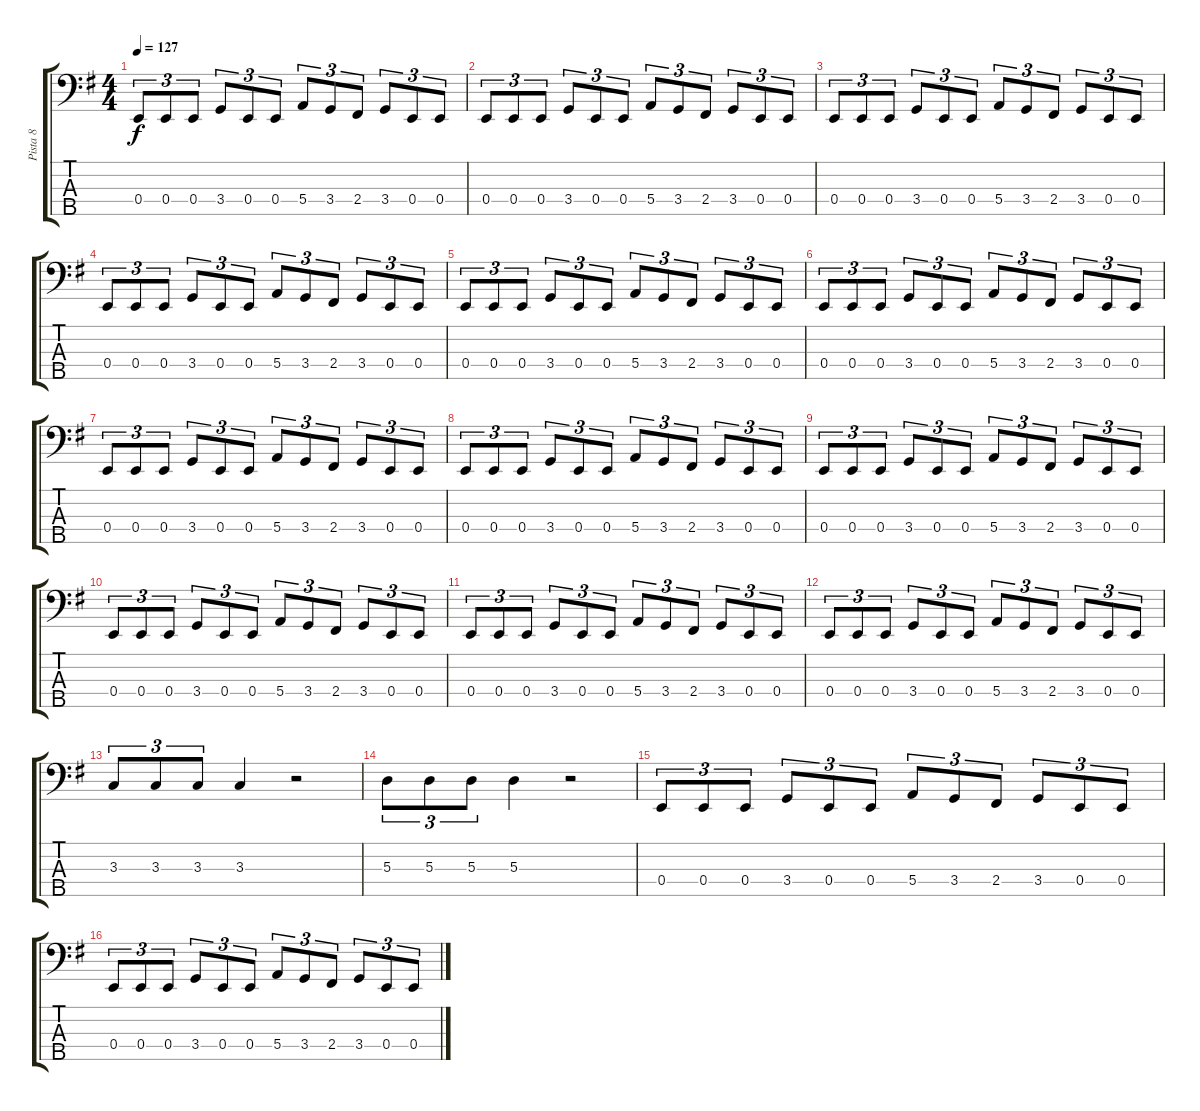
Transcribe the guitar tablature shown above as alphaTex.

\track ("Pista 8" "Pista 8") {instrument electricbassfinger}
\staff {score tabs}
\tuning (G2 D2 A1 E1 B0) {hide}
\ts (4 4)
\tempo 127
\clef f4
\ks eminor
0.4.8{tu (3 2) dy f} 0.4.8{tu (3 2)} 0.4.8{tu (3 2)} 3.4.8{tu (3 2)} 0.4.8{tu (3 2)} 0.4.8{tu (3 2)} 5.4.8{tu (3 2)} 3.4.8{tu (3 2)} 2.4.8{tu (3 2)} 3.4.8{tu (3 2)} 0.4.8{tu (3 2)} 0.4.8{tu (3 2)} |
0.4.8{tu (3 2)} 0.4.8{tu (3 2)} 0.4.8{tu (3 2)} 3.4.8{tu (3 2)} 0.4.8{tu (3 2)} 0.4.8{tu (3 2)} 5.4.8{tu (3 2)} 3.4.8{tu (3 2)} 2.4.8{tu (3 2)} 3.4.8{tu (3 2)} 0.4.8{tu (3 2)} 0.4.8{tu (3 2)} |
0.4.8{tu (3 2)} 0.4.8{tu (3 2)} 0.4.8{tu (3 2)} 3.4.8{tu (3 2)} 0.4.8{tu (3 2)} 0.4.8{tu (3 2)} 5.4.8{tu (3 2)} 3.4.8{tu (3 2)} 2.4.8{tu (3 2)} 3.4.8{tu (3 2)} 0.4.8{tu (3 2)} 0.4.8{tu (3 2)} |
0.4.8{tu (3 2)} 0.4.8{tu (3 2)} 0.4.8{tu (3 2)} 3.4.8{tu (3 2)} 0.4.8{tu (3 2)} 0.4.8{tu (3 2)} 5.4.8{tu (3 2)} 3.4.8{tu (3 2)} 2.4.8{tu (3 2)} 3.4.8{tu (3 2)} 0.4.8{tu (3 2)} 0.4.8{tu (3 2)} |
0.4.8{tu (3 2)} 0.4.8{tu (3 2)} 0.4.8{tu (3 2)} 3.4.8{tu (3 2)} 0.4.8{tu (3 2)} 0.4.8{tu (3 2)} 5.4.8{tu (3 2)} 3.4.8{tu (3 2)} 2.4.8{tu (3 2)} 3.4.8{tu (3 2)} 0.4.8{tu (3 2)} 0.4.8{tu (3 2)} |
0.4.8{tu (3 2)} 0.4.8{tu (3 2)} 0.4.8{tu (3 2)} 3.4.8{tu (3 2)} 0.4.8{tu (3 2)} 0.4.8{tu (3 2)} 5.4.8{tu (3 2)} 3.4.8{tu (3 2)} 2.4.8{tu (3 2)} 3.4.8{tu (3 2)} 0.4.8{tu (3 2)} 0.4.8{tu (3 2)} |
0.4.8{tu (3 2)} 0.4.8{tu (3 2)} 0.4.8{tu (3 2)} 3.4.8{tu (3 2)} 0.4.8{tu (3 2)} 0.4.8{tu (3 2)} 5.4.8{tu (3 2)} 3.4.8{tu (3 2)} 2.4.8{tu (3 2)} 3.4.8{tu (3 2)} 0.4.8{tu (3 2)} 0.4.8{tu (3 2)} |
0.4.8{tu (3 2)} 0.4.8{tu (3 2)} 0.4.8{tu (3 2)} 3.4.8{tu (3 2)} 0.4.8{tu (3 2)} 0.4.8{tu (3 2)} 5.4.8{tu (3 2)} 3.4.8{tu (3 2)} 2.4.8{tu (3 2)} 3.4.8{tu (3 2)} 0.4.8{tu (3 2)} 0.4.8{tu (3 2)} |
0.4.8{tu (3 2)} 0.4.8{tu (3 2)} 0.4.8{tu (3 2)} 3.4.8{tu (3 2)} 0.4.8{tu (3 2)} 0.4.8{tu (3 2)} 5.4.8{tu (3 2)} 3.4.8{tu (3 2)} 2.4.8{tu (3 2)} 3.4.8{tu (3 2)} 0.4.8{tu (3 2)} 0.4.8{tu (3 2)} |
0.4.8{tu (3 2)} 0.4.8{tu (3 2)} 0.4.8{tu (3 2)} 3.4.8{tu (3 2)} 0.4.8{tu (3 2)} 0.4.8{tu (3 2)} 5.4.8{tu (3 2)} 3.4.8{tu (3 2)} 2.4.8{tu (3 2)} 3.4.8{tu (3 2)} 0.4.8{tu (3 2)} 0.4.8{tu (3 2)} |
0.4.8{tu (3 2)} 0.4.8{tu (3 2)} 0.4.8{tu (3 2)} 3.4.8{tu (3 2)} 0.4.8{tu (3 2)} 0.4.8{tu (3 2)} 5.4.8{tu (3 2)} 3.4.8{tu (3 2)} 2.4.8{tu (3 2)} 3.4.8{tu (3 2)} 0.4.8{tu (3 2)} 0.4.8{tu (3 2)} |
0.4.8{tu (3 2)} 0.4.8{tu (3 2)} 0.4.8{tu (3 2)} 3.4.8{tu (3 2)} 0.4.8{tu (3 2)} 0.4.8{tu (3 2)} 5.4.8{tu (3 2)} 3.4.8{tu (3 2)} 2.4.8{tu (3 2)} 3.4.8{tu (3 2)} 0.4.8{tu (3 2)} 0.4.8{tu (3 2)} |
3.3.8{tu (3 2)} 3.3.8{tu (3 2)} 3.3.8{tu (3 2)} 3.3.4 r.2 |
5.3.8{tu (3 2)} 5.3.8{tu (3 2)} 5.3.8{tu (3 2)} 5.3.4 r.2 |
0.4.8{tu (3 2)} 0.4.8{tu (3 2)} 0.4.8{tu (3 2)} 3.4.8{tu (3 2)} 0.4.8{tu (3 2)} 0.4.8{tu (3 2)} 5.4.8{tu (3 2)} 3.4.8{tu (3 2)} 2.4.8{tu (3 2)} 3.4.8{tu (3 2)} 0.4.8{tu (3 2)} 0.4.8{tu (3 2)} |
0.4.8{tu (3 2)} 0.4.8{tu (3 2)} 0.4.8{tu (3 2)} 3.4.8{tu (3 2)} 0.4.8{tu (3 2)} 0.4.8{tu (3 2)} 5.4.8{tu (3 2)} 3.4.8{tu (3 2)} 2.4.8{tu (3 2)} 3.4.8{tu (3 2)} 0.4.8{tu (3 2)} 0.4.8{tu (3 2)}
